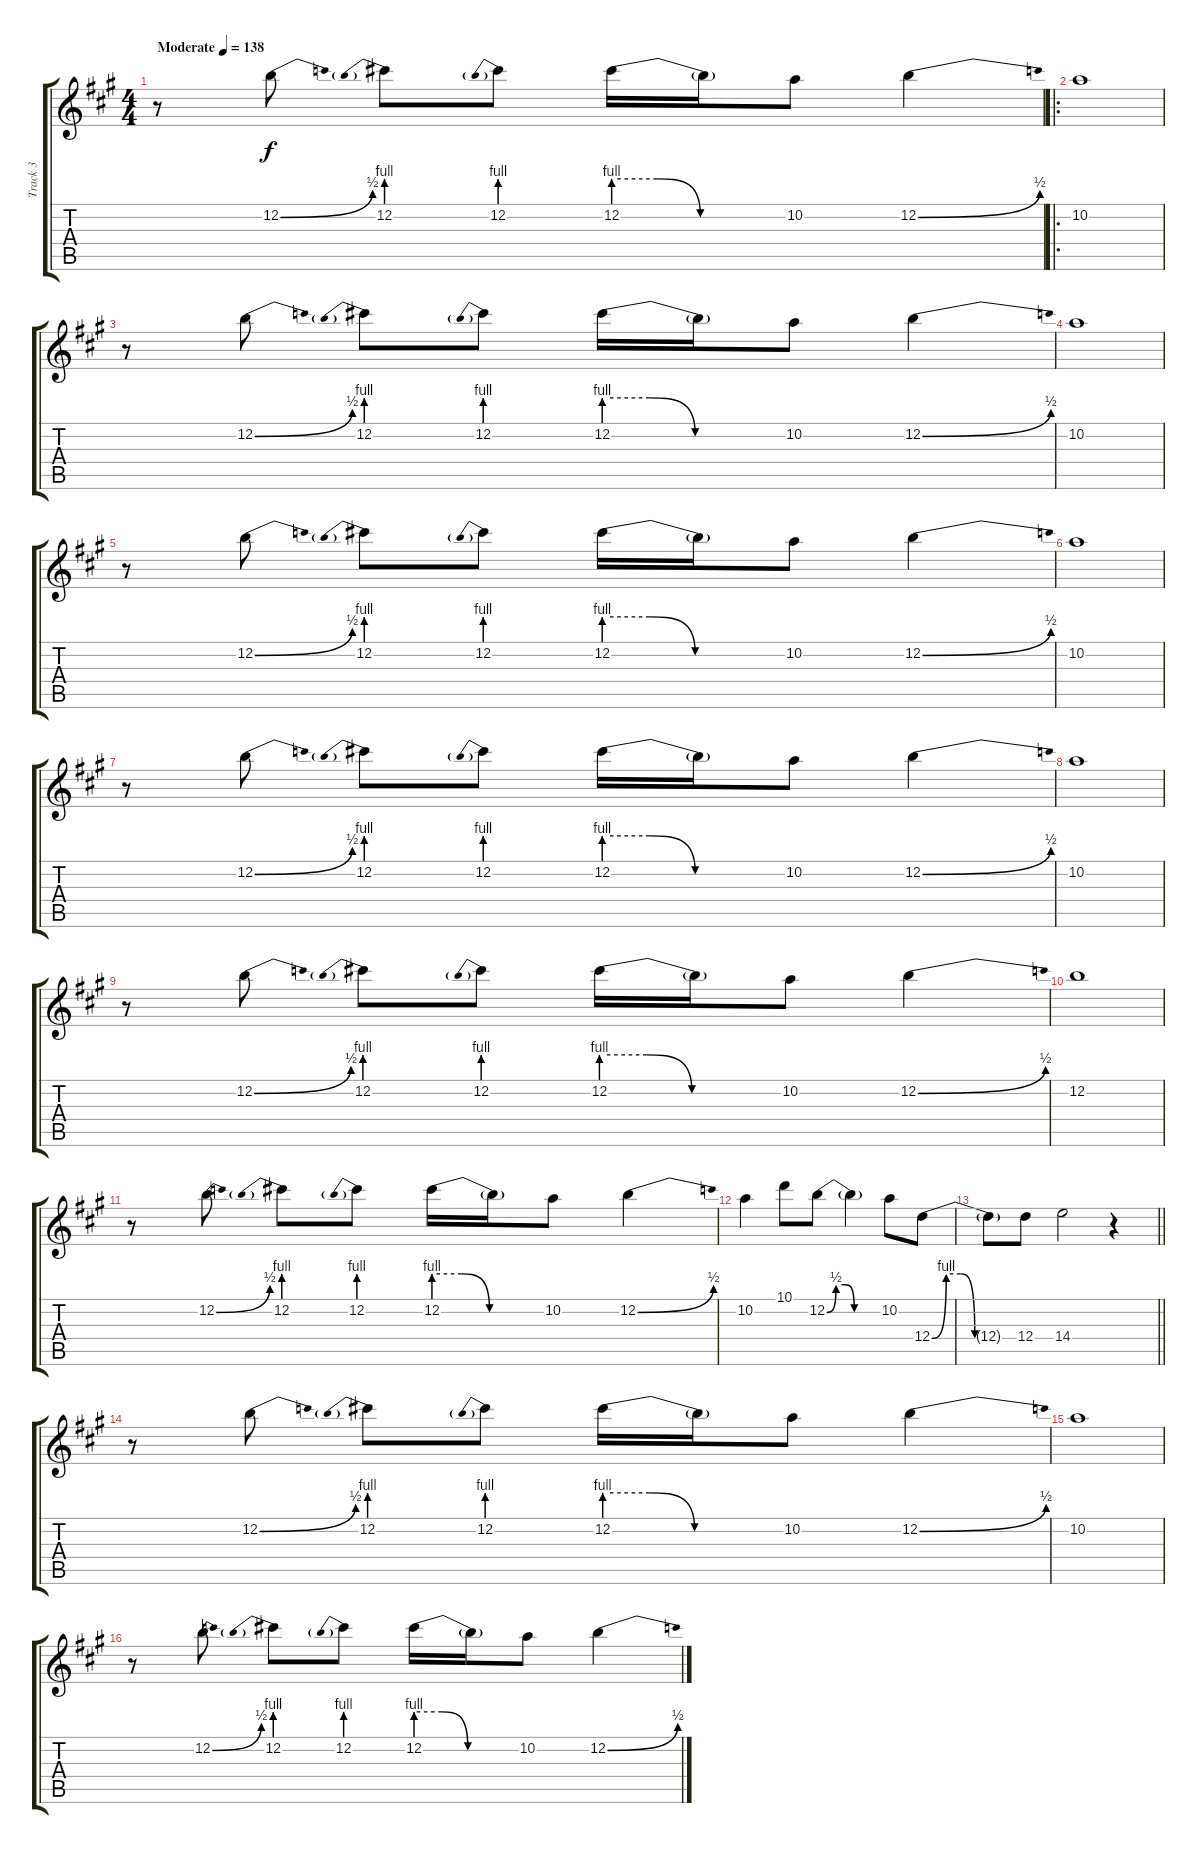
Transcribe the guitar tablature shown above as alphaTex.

\track ("Track 3" "Track 3") {instrument electricguitarjazz}
\staff {score tabs}
\tuning (E4 B3 G3 D3 A2 E2) {hide}
\ts (4 4)
\tempo (138 "Moderate")
\clef g2
\ks a
r.8{dy f instrument electricguitarjazz} 12.2{be (bend 0 0 60 2)}.8 12.2{be (prebend 0 4 60 4)}.8 12.2{be (prebend 0 4 60 4)}.8 12.2{be (custom 0 4 15 4 30 0 60 0)}.16 12.2{t}.16 10.2.8 12.2{be (bend 0 0 60 2)}.4 |
\ro
10.2.1 |
r.8 12.2{be (bend 0 0 60 2)}.8 12.2{be (prebend 0 4 60 4)}.8 12.2{be (prebend 0 4 60 4)}.8 12.2{be (custom 0 4 15 4 30 0 60 0)}.16 12.2{t}.16 10.2.8 12.2{be (bend 0 0 60 2)}.4 |
10.2.1 |
r.8 12.2{be (bend 0 0 60 2)}.8 12.2{be (prebend 0 4 60 4)}.8 12.2{be (prebend 0 4 60 4)}.8 12.2{be (custom 0 4 15 4 30 0 60 0)}.16 12.2{t}.16 10.2.8 12.2{be (bend 0 0 60 2)}.4 |
10.2.1 |
r.8 12.2{be (bend 0 0 60 2)}.8 12.2{be (prebend 0 4 60 4)}.8 12.2{be (prebend 0 4 60 4)}.8 12.2{be (custom 0 4 15 4 30 0 60 0)}.16 12.2{t}.16 10.2.8 12.2{be (bend 0 0 60 2)}.4 |
10.2.1 |
r.8 12.2{be (bend 0 0 60 2)}.8 12.2{be (prebend 0 4 60 4)}.8 12.2{be (prebend 0 4 60 4)}.8 12.2{be (custom 0 4 15 4 30 0 60 0)}.16 12.2{t}.16 10.2.8 12.2{be (bend 0 0 60 2)}.4 |
12.2.1 |
r.8 12.2{be (bend 0 0 60 2)}.8 12.2{be (prebend 0 4 60 4)}.8 12.2{be (prebend 0 4 60 4)}.8 12.2{be (custom 0 4 15 4 30 0 60 0)}.16 12.2{t}.16 10.2.8 12.2{be (bend 0 0 60 2)}.4 |
10.2.4 10.1.8 12.2{be (custom 0 0 10 2 20 2 30 0 60 0)}.8 12.2{t}.4 10.2.8 12.4{be (custom 0 0 10 4 20 4 30 0 60 0)}.8 |
\barLineRight lightlight
12.4{t}.8 12.4.8 14.4.2 r.4 |
r.8 12.2{be (bend 0 0 60 2)}.8 12.2{be (prebend 0 4 60 4)}.8 12.2{be (prebend 0 4 60 4)}.8 12.2{be (custom 0 4 15 4 30 0 60 0)}.16 12.2{t}.16 10.2.8 12.2{be (bend 0 0 60 2)}.4 |
10.2.1 |
r.8 12.2{be (bend 0 0 60 2)}.8 12.2{be (prebend 0 4 60 4)}.8 12.2{be (prebend 0 4 60 4)}.8 12.2{be (custom 0 4 15 4 30 0 60 0)}.16 12.2{t}.16 10.2.8 12.2{be (bend 0 0 60 2)}.4
